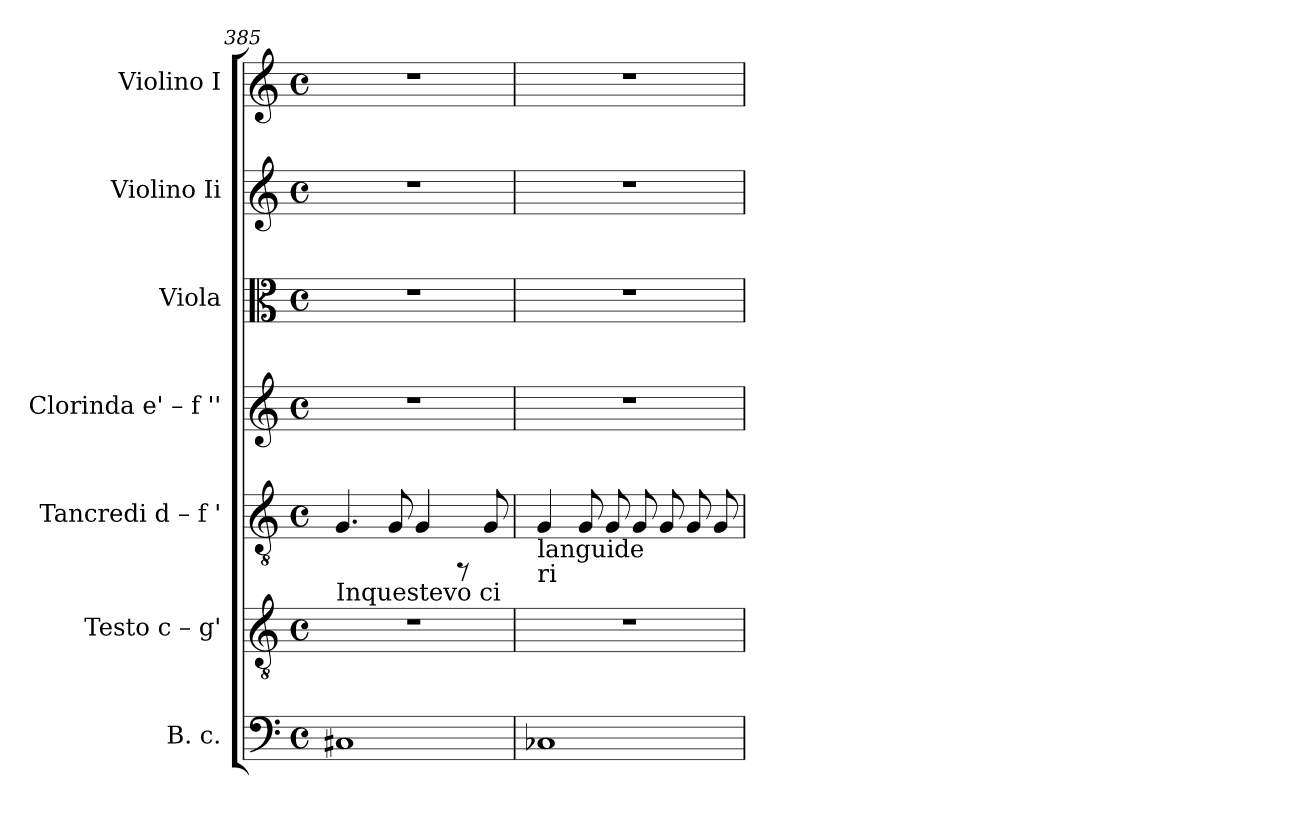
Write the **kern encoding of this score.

**kern	**kern	**kern	**kern	**kern	**kern	**kern
*part7	*part6	*part5	*part4	*part3	*part2	*part1
*staff7	*staff6	*staff5	*staff4	*staff3	*staff2	*staff1
*I"B. c.	*I"Testo  c – g'	*I"Tancredi  d – f '	*I"Clorinda  e' – f ''	*I"Viola	*I"Violino Ii	*I"Violino I
*clefF4	*clefGv2	*clefGv2	*clefG2	*clefC3	*clefG2	*clefG2
*k[]	*k[]	*k[]	*k[]	*k[]	*k[]	*k[]
*C:	*C:	*C:	*C:	*C:	*C:	*C:
*M4/4	*M4/4	*M4/4	*M4/4	*M4/4	*M4/4	*M4/4
*met(c)	*met(c)	*met(c)	*met(c)	*met(c)	*met(c)	*met(c)
=385	=385	=385	=385	=385	=385	=385
!	!	!LO:TX:b:t=Inquestevo ci	!	!	!	!
1C#	1r	4.G/	1r	1r	1r	1r
.	.	8G/	.	.	.	.
.	.	4G/	.	.	.	.
.	.	8rFF	.	.	.	.
.	.	8G/	.	.	.	.
=386	=386	=386	=386	=386	=386	=386
!	!	!LO:TX:b:t=languide	!	!	!	!
!	!	!LO:TX:b:t=ri	!	!	!	!
1C-	1r	4G/	1r	1r	1r	1r
.	.	8G/	.	.	.	.
.	.	8G/	.	.	.	.
.	.	8G/	.	.	.	.
.	.	8G/	.	.	.	.
.	.	8G/	.	.	.	.
.	.	8G/	.	.	.	.
=	=	=	=	=	=	=
*-	*-	*-	*-	*-	*-	*-
